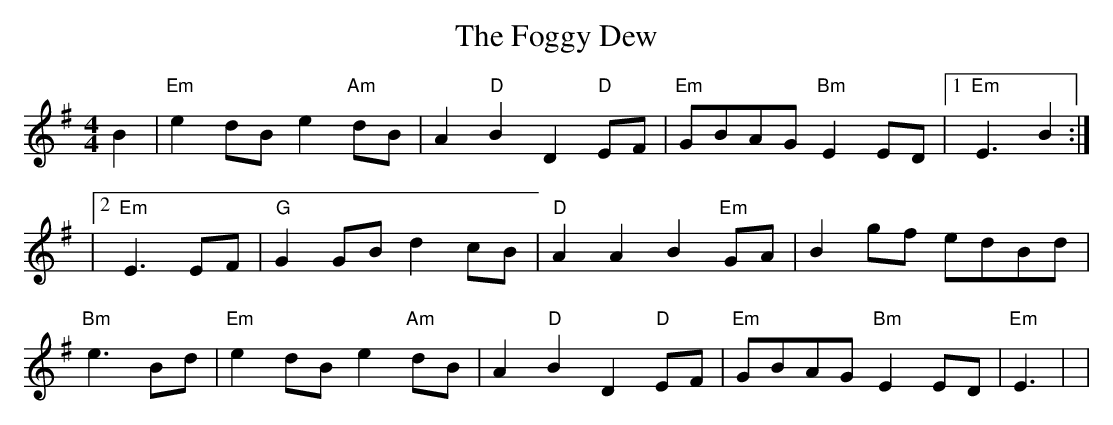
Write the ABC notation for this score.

X:1
T:The Foggy Dew
M:4/4
K:Em
B2|"Em"e2 dB e2 "Am"dB|A2 "D"B2 D2 "D"EF| "Em"GBAG "Bm"E2 ED |1 "Em"E3 B2:|
|2 "Em"E3 EF|"G"G2 GB d2 cB|"D"A2 A2 B2 "Em"GA| B2 gf edBd|
"Bm"e3 Bd|"Em"e2 dB e2 "Am"dB|A2 "D"B2 D2 "D"EF|"Em"GBAG "Bm"E2 ED|"Em"E3 |>|
